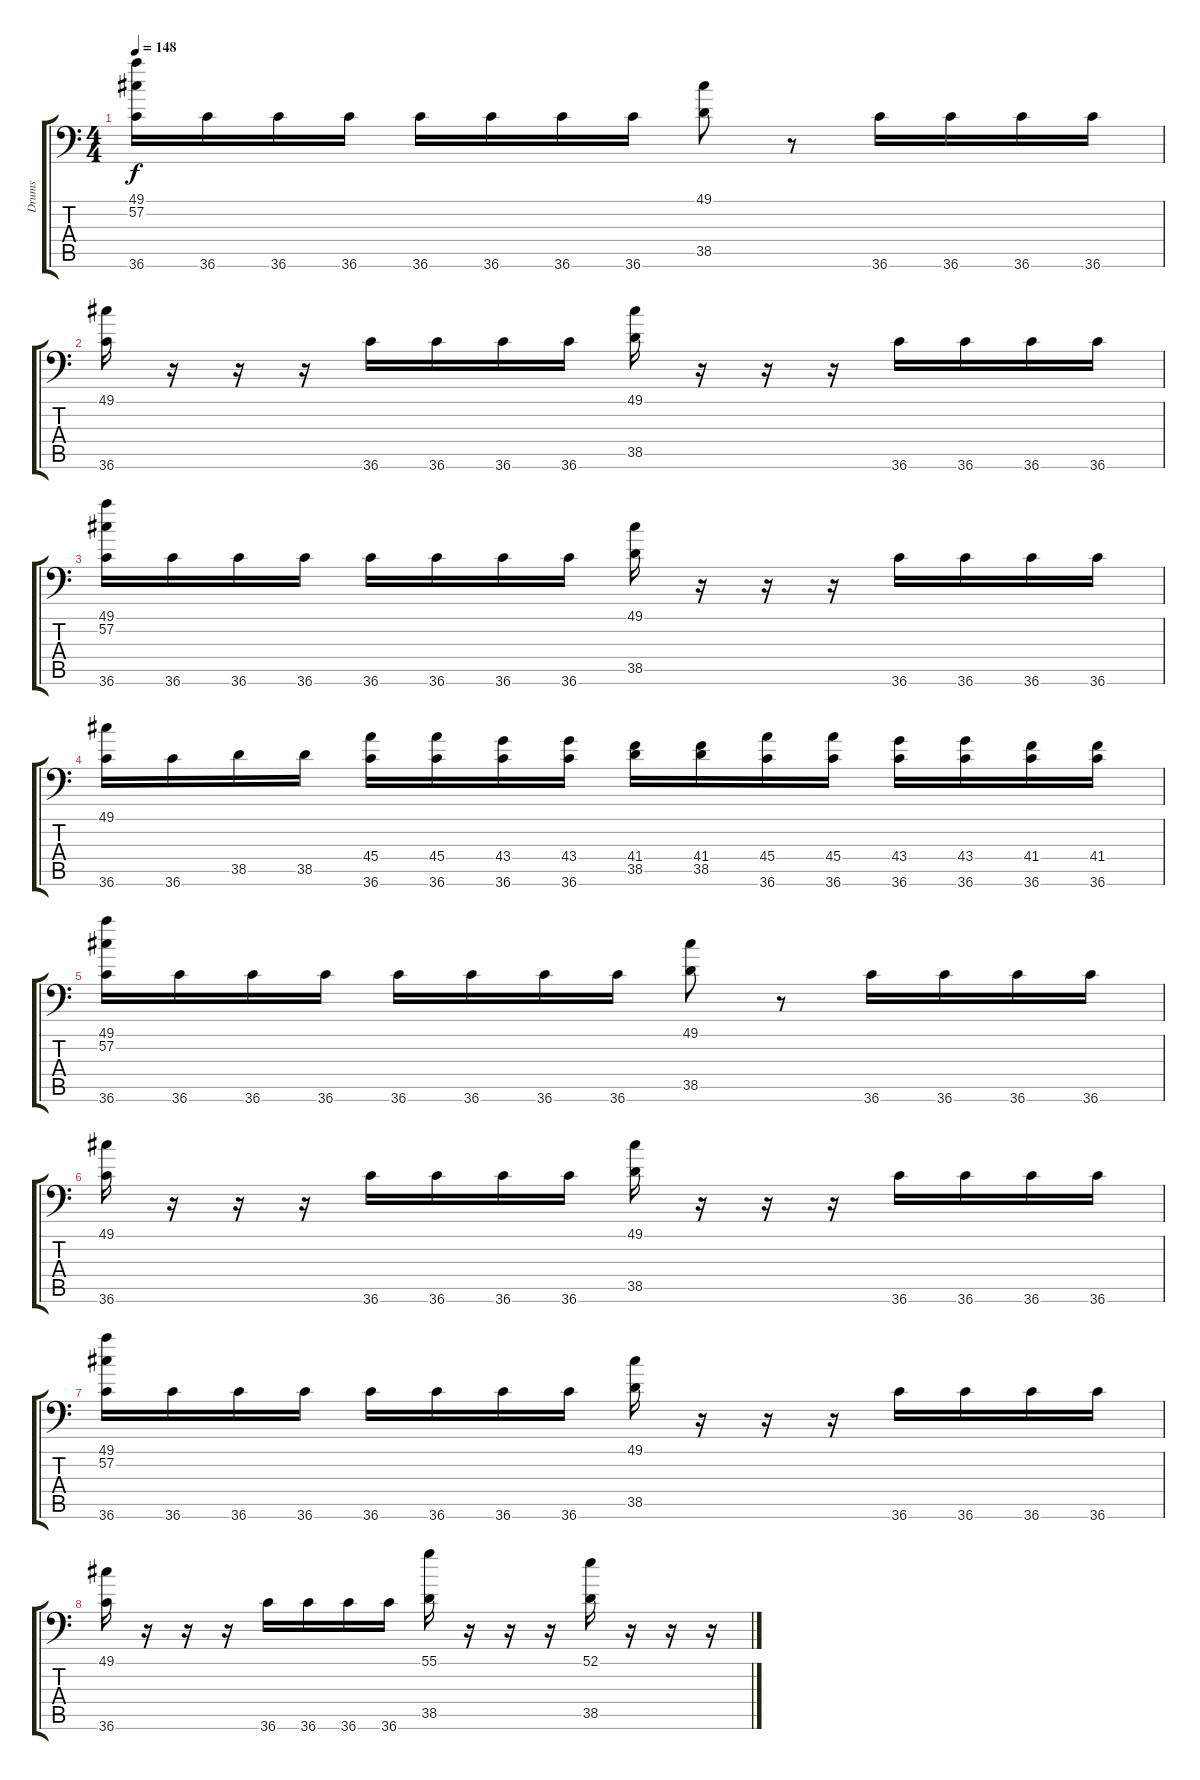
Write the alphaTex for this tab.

\track ("Drums" "Drums") {instrument acousticgrandpiano}
\staff {score tabs}
\tuning (C-1 C-1 C-1 C-1 C-1 C-1) {hide}
\ts (4 4)
\tempo 148
\clef f4
\ks c
(49.1 57.2 36.6).16{dy f} 36.6.16 36.6.16 36.6.16 36.6.16 36.6.16 36.6.16 36.6.16 (49.1 38.5).8 r.8 36.6.16 36.6.16 36.6.16 36.6.16 |
(49.1 36.6).16 r.16 r.16 r.16 36.6.16 36.6.16 36.6.16 36.6.16 (49.1 38.5).16 r.16 r.16 r.16 36.6.16 36.6.16 36.6.16 36.6.16 |
(49.1 57.2 36.6).16 36.6.16 36.6.16 36.6.16 36.6.16 36.6.16 36.6.16 36.6.16 (49.1 38.5).16 r.16 r.16 r.16 36.6.16 36.6.16 36.6.16 36.6.16 |
(49.1 36.6).16 36.6.16 38.5.16 38.5.16 (45.4 36.6).16 (45.4 36.6).16 (43.4 36.6).16 (43.4 36.6).16 (41.4 38.5).16 (41.4 38.5).16 (45.4 36.6).16 (45.4 36.6).16 (43.4 36.6).16 (43.4 36.6).16 (41.4 36.6).16 (41.4 36.6).16 |
(49.1 57.2 36.6).16 36.6.16 36.6.16 36.6.16 36.6.16 36.6.16 36.6.16 36.6.16 (49.1 38.5).8 r.8 36.6.16 36.6.16 36.6.16 36.6.16 |
(49.1 36.6).16 r.16 r.16 r.16 36.6.16 36.6.16 36.6.16 36.6.16 (49.1 38.5).16 r.16 r.16 r.16 36.6.16 36.6.16 36.6.16 36.6.16 |
(49.1 57.2 36.6).16 36.6.16 36.6.16 36.6.16 36.6.16 36.6.16 36.6.16 36.6.16 (49.1 38.5).16 r.16 r.16 r.16 36.6.16 36.6.16 36.6.16 36.6.16 |
(49.1 36.6).16 r.16 r.16 r.16 36.6.16 36.6.16 36.6.16 36.6.16 (55.1 38.5).16 r.16 r.16 r.16 (52.1 38.5).16 r.16 r.16 r.16
